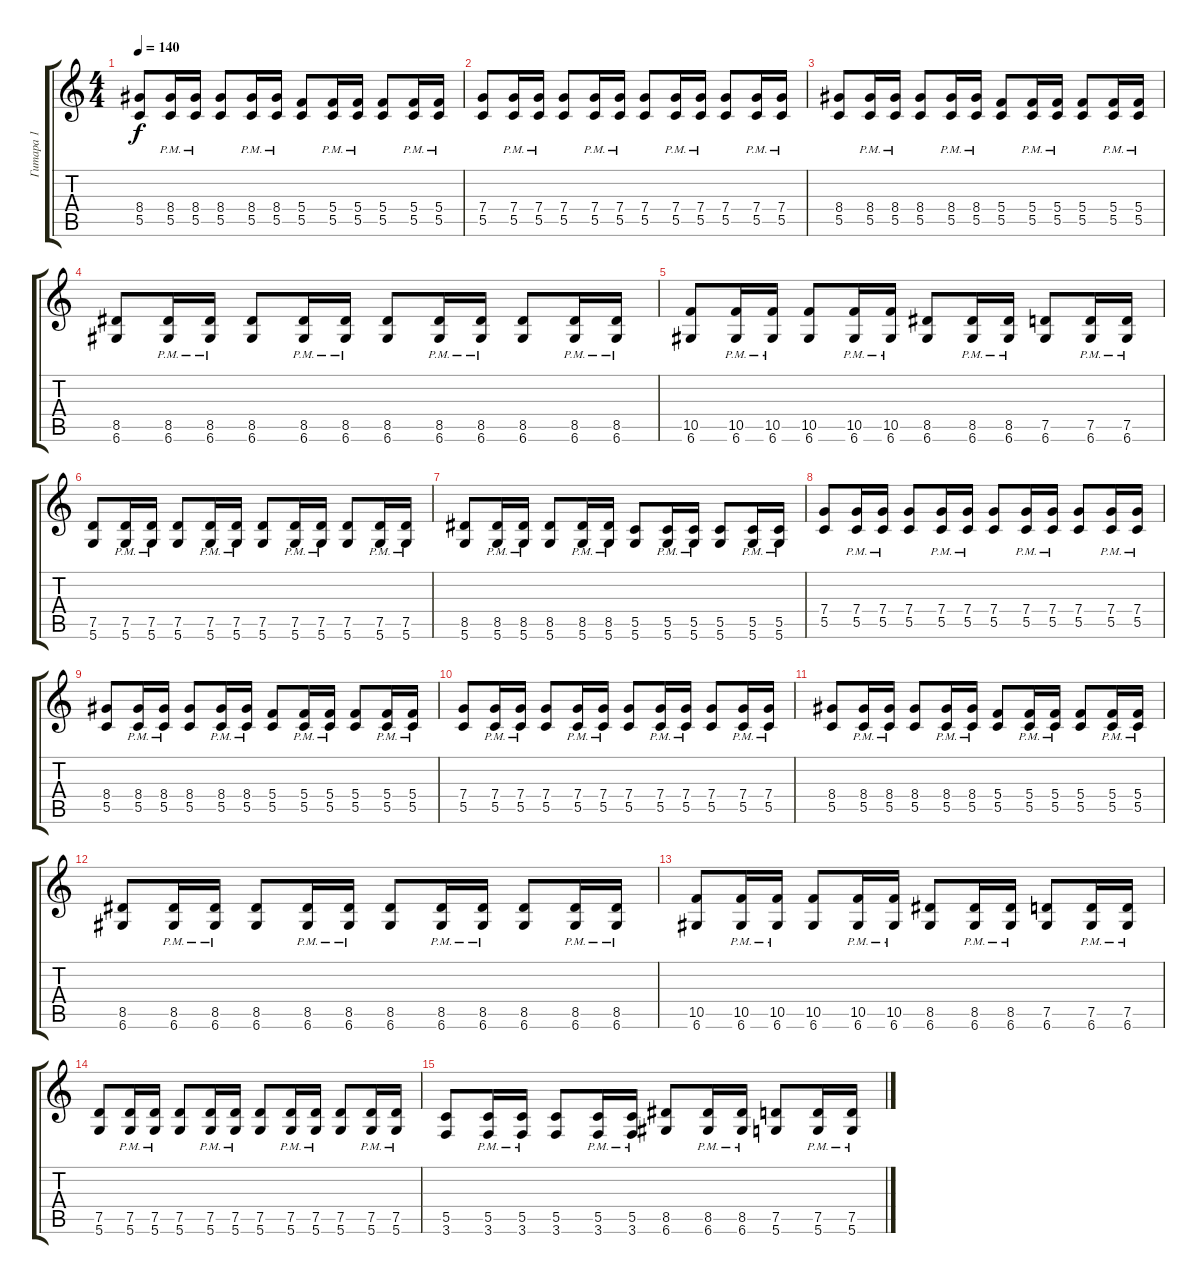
\track ("Гитара 1" "Гитара 1") {instrument overdrivenguitar}
\staff {score tabs}
\tuning (D4 A3 F3 C3 G2 D2) {hide}
\ts (4 4)
\tempo 140
\clef g2
\ks c
(8.4 5.5).8{dy f} (8.4{pm} 5.5{pm}).16 (8.4{pm} 5.5{pm}).16 (8.4 5.5).8 (8.4{pm} 5.5{pm}).16 (8.4{pm} 5.5{pm}).16 (5.4 5.5).8 (5.4{pm} 5.5{pm}).16 (5.4{pm} 5.5{pm}).16 (5.4 5.5).8 (5.4{pm} 5.5{pm}).16 (5.4{pm} 5.5{pm}).16 |
(7.4 5.5).8 (7.4{pm} 5.5{pm}).16 (7.4{pm} 5.5{pm}).16 (7.4 5.5).8 (7.4{pm} 5.5{pm}).16 (7.4{pm} 5.5{pm}).16 (7.4 5.5).8 (7.4{pm} 5.5{pm}).16 (7.4{pm} 5.5{pm}).16 (7.4 5.5).8 (7.4{pm} 5.5{pm}).16 (7.4{pm} 5.5{pm}).16 |
(8.4 5.5).8 (8.4{pm} 5.5{pm}).16 (8.4{pm} 5.5{pm}).16 (8.4 5.5).8 (8.4{pm} 5.5{pm}).16 (8.4{pm} 5.5{pm}).16 (5.4 5.5).8 (5.4{pm} 5.5{pm}).16 (5.4{pm} 5.5{pm}).16 (5.4 5.5).8 (5.4{pm} 5.5{pm}).16 (5.4{pm} 5.5{pm}).16 |
(8.5 6.6).8{volume 6} (8.5{pm} 6.6{pm}).16 (8.5{pm} 6.6{pm}).16 (8.5 6.6).8 (8.5{pm} 6.6{pm}).16 (8.5{pm} 6.6{pm}).16 (8.5 6.6).8 (8.5{pm} 6.6{pm}).16 (8.5{pm} 6.6{pm}).16 (8.5 6.6).8 (8.5{pm} 6.6{pm}).16 (8.5{pm} 6.6{pm}).16 |
(10.5 6.6).8 (10.5{pm} 6.6{pm}).16 (10.5{pm} 6.6{pm}).16 (10.5 6.6).8 (10.5{pm} 6.6{pm}).16 (10.5{pm} 6.6{pm}).16 (8.5 6.6).8 (8.5{pm} 6.6{pm}).16 (8.5{pm} 6.6{pm}).16 (7.5 6.6).8 (7.5{pm} 6.6{pm}).16 (7.5{pm} 6.6{pm}).16 |
(7.5 5.6).8 (7.5{pm} 5.6{pm}).16 (7.5{pm} 5.6{pm}).16 (7.5 5.6).8 (7.5{pm} 5.6{pm}).16 (7.5{pm} 5.6{pm}).16 (7.5 5.6).8 (7.5{pm} 5.6{pm}).16 (7.5{pm} 5.6{pm}).16 (7.5 5.6).8 (7.5{pm} 5.6{pm}).16 (7.5{pm} 5.6{pm}).16 |
(8.5 5.6).8 (8.5{pm} 5.6{pm}).16 (8.5{pm} 5.6{pm}).16 (8.5 5.6).8 (8.5{pm} 5.6{pm}).16 (8.5{pm} 5.6{pm}).16 (5.5 5.6).8 (5.5{pm} 5.6{pm}).16 (5.5{pm} 5.6{pm}).16 (5.5 5.6).8 (5.5{pm} 5.6{pm}).16 (5.5{pm} 5.6{pm}).16 |
(7.4 5.5).8{volume 4} (7.4{pm} 5.5{pm}).16 (7.4{pm} 5.5{pm}).16 (7.4 5.5).8 (7.4{pm} 5.5{pm}).16 (7.4{pm} 5.5{pm}).16 (7.4 5.5).8 (7.4{pm} 5.5{pm}).16 (7.4{pm} 5.5{pm}).16 (7.4 5.5).8 (7.4{pm} 5.5{pm}).16 (7.4{pm} 5.5{pm}).16 |
(8.4 5.5).8 (8.4{pm} 5.5{pm}).16 (8.4{pm} 5.5{pm}).16 (8.4 5.5).8 (8.4{pm} 5.5{pm}).16 (8.4{pm} 5.5{pm}).16 (5.4 5.5).8 (5.4{pm} 5.5{pm}).16 (5.4{pm} 5.5{pm}).16 (5.4 5.5).8 (5.4{pm} 5.5{pm}).16 (5.4{pm} 5.5{pm}).16 |
(7.4 5.5).8 (7.4{pm} 5.5{pm}).16 (7.4{pm} 5.5{pm}).16 (7.4 5.5).8 (7.4{pm} 5.5{pm}).16 (7.4{pm} 5.5{pm}).16 (7.4 5.5).8 (7.4{pm} 5.5{pm}).16 (7.4{pm} 5.5{pm}).16 (7.4 5.5).8 (7.4{pm} 5.5{pm}).16 (7.4{pm} 5.5{pm}).16 |
(8.4 5.5).8 (8.4{pm} 5.5{pm}).16 (8.4{pm} 5.5{pm}).16 (8.4 5.5).8 (8.4{pm} 5.5{pm}).16 (8.4{pm} 5.5{pm}).16 (5.4 5.5).8 (5.4{pm} 5.5{pm}).16 (5.4{pm} 5.5{pm}).16 (5.4 5.5).8 (5.4{pm} 5.5{pm}).16 (5.4{pm} 5.5{pm}).16 |
(8.5 6.6).8{volume 0} (8.5{pm} 6.6{pm}).16 (8.5{pm} 6.6{pm}).16 (8.5 6.6).8 (8.5{pm} 6.6{pm}).16 (8.5{pm} 6.6{pm}).16 (8.5 6.6).8 (8.5{pm} 6.6{pm}).16 (8.5{pm} 6.6{pm}).16 (8.5 6.6).8 (8.5{pm} 6.6{pm}).16 (8.5{pm} 6.6{pm}).16 |
(10.5 6.6).8 (10.5{pm} 6.6{pm}).16 (10.5{pm} 6.6{pm}).16 (10.5 6.6).8 (10.5{pm} 6.6{pm}).16 (10.5{pm} 6.6{pm}).16 (8.5 6.6).8 (8.5{pm} 6.6{pm}).16 (8.5{pm} 6.6{pm}).16 (7.5 6.6).8 (7.5{pm} 6.6{pm}).16 (7.5{pm} 6.6{pm}).16 |
(7.5 5.6).8 (7.5{pm} 5.6{pm}).16 (7.5{pm} 5.6{pm}).16 (7.5 5.6).8 (7.5{pm} 5.6{pm}).16 (7.5{pm} 5.6{pm}).16 (7.5 5.6).8 (7.5{pm} 5.6{pm}).16 (7.5{pm} 5.6{pm}).16 (7.5 5.6).8 (7.5{pm} 5.6{pm}).16 (7.5{pm} 5.6{pm}).16 |
(5.5 3.6).8 (5.5{pm} 3.6{pm}).16 (5.5{pm} 3.6{pm}).16 (5.5 3.6).8 (5.5{pm} 3.6{pm}).16 (5.5{pm} 3.6{pm}).16 (8.5 6.6).8 (8.5{pm} 6.6{pm}).16 (8.5{pm} 6.6{pm}).16 (7.5 5.6).8 (7.5{pm} 5.6{pm}).16 (7.5{pm} 5.6{pm}).16
